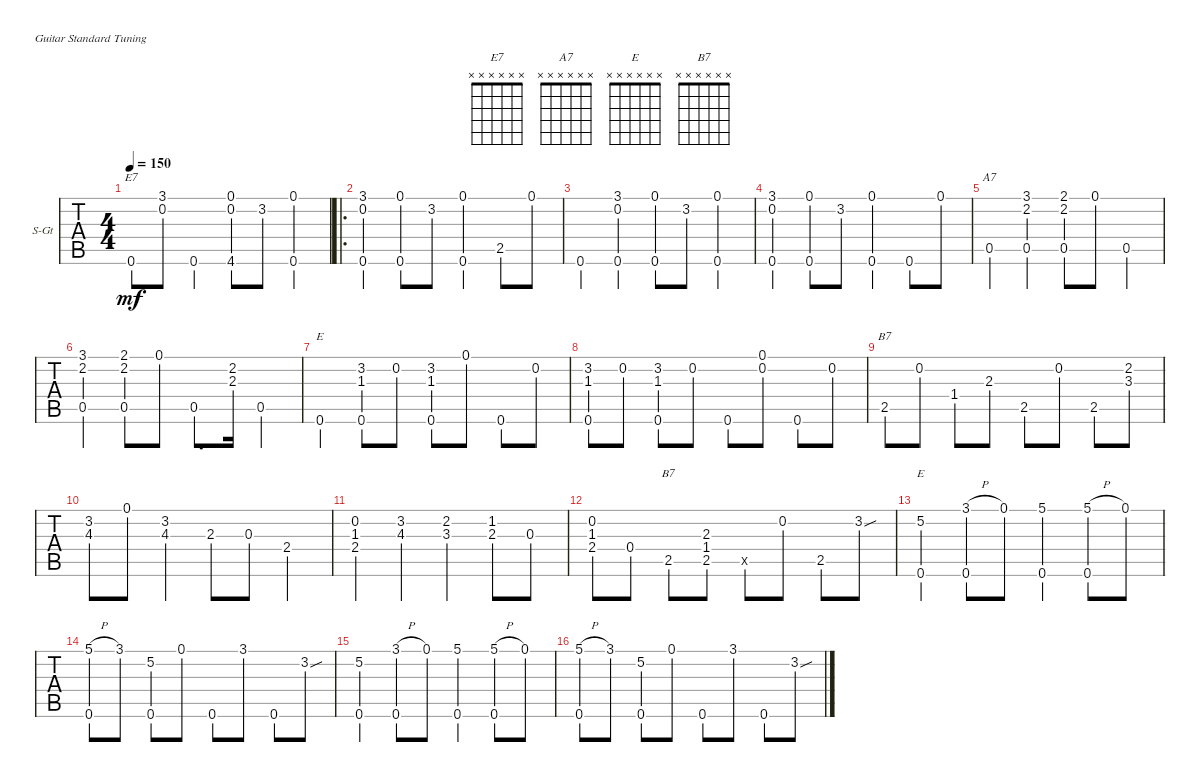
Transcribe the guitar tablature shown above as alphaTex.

\defaultSystemsLayout 4
\bracketExtendMode groupsimilarinstruments
\firstSystemTrackNameOrientation horizontal
\otherSystemsTrackNameOrientation horizontal
\track ("Steel Guitar" "S-Gt") {instrument acousticguitarsteel}
\staff {tabs}
\tuning (E4 B3 G3 D3 A2 E2)
\chord ("E7" x x x x x x)
\chord ("A7" x x x x x x)
\chord ("E" x x x x x x)
\chord ("B7" x x x x x x)
\ts (4 4)
\tempo 150
\clef g2
\ks e
0.6.8{ch "E7" dy mf instrument acousticguitarsteel} (0.2 3.1).8 0.6.4 (4.6 0.2 0.1).8 3.2.8 (0.6 0.1).4 |
\ro
(0.6 0.2 3.1).4 (0.1 0.6).8 3.2.8 (0.1 0.6).4 2.5.8 0.1.8 |
0.6.4 (0.6 0.2 3.1).4 (0.1 0.6).8 3.2.8 (0.6 0.1).4 |
(0.6 0.2 3.1).4 (0.1 0.6).8 3.2.8 (0.6 0.1).4 0.6.8 0.1.8 |
0.5.4{ch "A7"} (0.5 3.1 2.2).4 (2.2 2.1 0.5).8 0.1.8 0.5.4 |
(0.5 2.2 3.1).4 (2.1 2.2 0.5).8 0.1.8 0.5.8{d} (2.2 2.3).16 0.5.4 |
0.6.4{ch "E"} (0.6 1.3 3.2).8 0.2.8 (3.2 1.3 0.6).8 0.1.8 0.6.8 0.2.8 |
(0.6 1.3 3.2).8 0.2.8 (3.2 1.3 0.6).8 0.2.8 0.6.8 (0.2 0.1).8 0.6.8 0.2.8 |
2.5.8{ch "B7"} 0.2.8 1.4.8 2.3.8 2.5.8 0.2.8 2.5.8 (3.3 2.2).8 |
(3.2 4.3).8 0.1.8 (3.2 4.3).4 2.3.8 0.3.8 2.4.4 |
(0.2 1.3 2.4).4 (4.3 3.2).4 (2.2 3.3).4 (2.3 1.2).8 0.3.8 |
(0.2 1.3 2.4).8 0.4.8 2.5.8{ch "B7"} (2.5 1.4 2.3).8 0.5{x}.8 0.2.8 2.5.8 3.2{sou}.8 |
(5.2 0.6).4{ch "E"} (0.6 3.1{h}).8 0.1.8 (0.6 5.1).4 (5.1{h} 0.6).8 0.1.8 |
(0.6 5.1{h}).8 3.1.8 (0.6 5.2).8 0.1.8 0.6.8 3.1.8 0.6.8 3.2{sou}.8 |
(5.2 0.6).4 (0.6 3.1{h}).8 0.1.8 (0.6 5.1).4 (5.1{h} 0.6).8 0.1.8 |
(0.6 5.1{h}).8 3.1.8 (0.6 5.2).8 0.1.8 0.6.8 3.1.8 0.6.8 3.2{sou}.8
